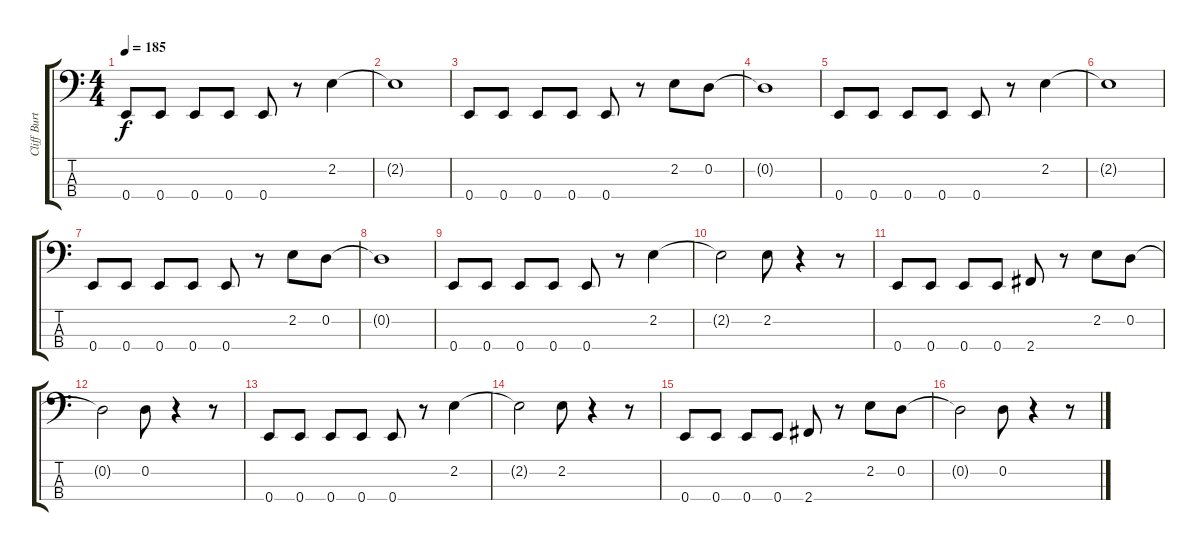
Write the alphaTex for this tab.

\track ("Cliff Burton (Bass)" "Cliff Burt") {instrument electricbasspick}
\staff {score tabs}
\tuning (G2 D2 A1 E1) {hide}
\ts (4 4)
\tempo 185
\clef f4
\ks c
0.4.8{dy f instrument electricbasspick} 0.4.8 0.4.8 0.4.8 0.4.8 r.8 2.2.4 |
2.2{t}.1 |
0.4.8 0.4.8 0.4.8 0.4.8 0.4.8 r.8 2.2.8 0.2.8 |
0.2{t}.1 |
0.4.8 0.4.8 0.4.8 0.4.8 0.4.8 r.8 2.2.4 |
2.2{t}.1 |
0.4.8 0.4.8 0.4.8 0.4.8 0.4.8 r.8 2.2.8 0.2.8 |
0.2{t}.1 |
0.4.8 0.4.8 0.4.8 0.4.8 0.4.8 r.8 2.2.4 |
2.2{t}.2 2.2.8 r.4 r.8 |
0.4.8 0.4.8 0.4.8 0.4.8 2.4.8 r.8 2.2.8 0.2.8 |
0.2{t}.2 0.2.8 r.4 r.8 |
0.4.8 0.4.8 0.4.8 0.4.8 0.4.8 r.8 2.2.4 |
2.2{t}.2 2.2.8 r.4 r.8 |
0.4.8 0.4.8 0.4.8 0.4.8 2.4.8 r.8 2.2.8 0.2.8 |
0.2{t}.2 0.2.8 r.4 r.8
